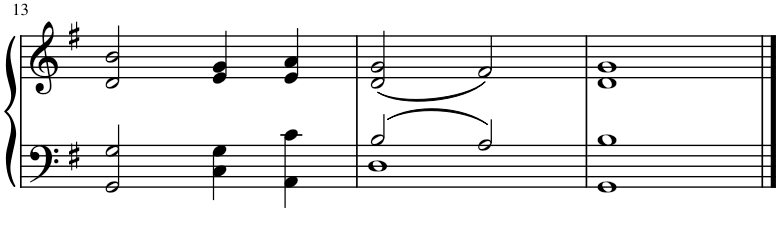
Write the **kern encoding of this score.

**kern	**kern
*part1	*part1
*staff2	*staff1
*I"Piano	*
*I'Pno.	*
!!LO:PB:g=z
*clefF4	*clefG2
*k[f#]	*k[f#]
*M4/4	*M4/4
=13	=13
2GG/ 2G/	2d/ 2b/
4C\ 4G\	4e/ 4g/
4AA\ 4c\	4e/ 4a/
=14	=14
*^	*
2B/	1D	(2d/ 2g/
2A/	.	2f#/)
*v	*v	*
=15	=15
1GG 1B	1d 1g
==	==
*-	*-
